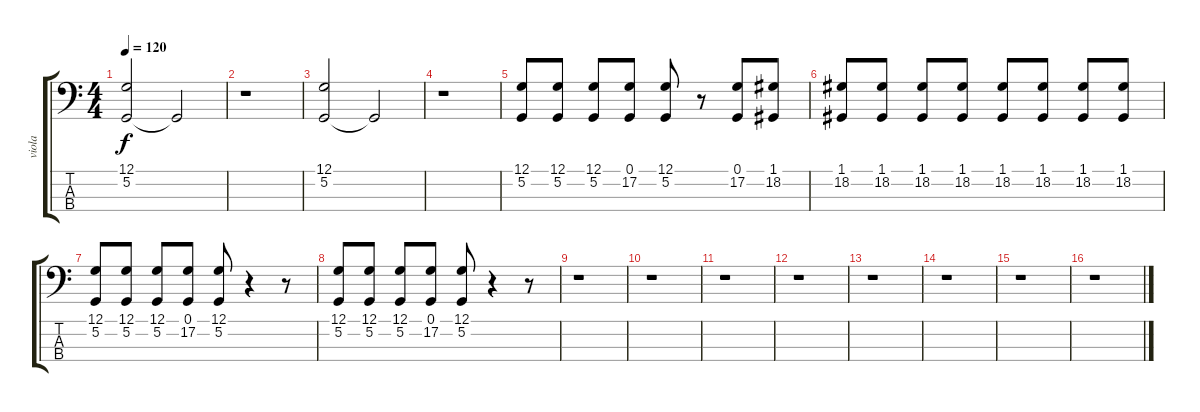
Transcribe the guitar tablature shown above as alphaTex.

\track ("viola" "viola") {instrument stringensemble1}
\staff {score tabs}
\tuning (G2 D2 A1 E1) {hide}
\ts (4 4)
\tempo 120
\clef f4
\ks c
(12.1 5.2).2{dy f} 5.2{t}.2 |
r.1 |
(12.1 5.2).2 5.2{t}.2 |
r.1 |
(12.1 5.2).8 (12.1 5.2).8 (12.1 5.2).8 (0.1 17.2).8 (12.1 5.2).8 r.8 (0.1 17.2).8 (1.1 18.2).8 |
(1.1 18.2).8 (1.1 18.2).8 (1.1 18.2).8 (1.1 18.2).8 (1.1 18.2).8 (1.1 18.2).8 (1.1 18.2).8 (1.1 18.2).8 |
(12.1 5.2).8 (12.1 5.2).8 (12.1 5.2).8 (0.1 17.2).8 (12.1 5.2).8 r.4 r.8 |
(12.1 5.2).8 (12.1 5.2).8 (12.1 5.2).8 (0.1 17.2).8 (12.1 5.2).8 r.4 r.8 |
r.1 |
r.1 |
r.1 |
r.1 |
r.1 |
r.1 |
r.1 |
r.1
